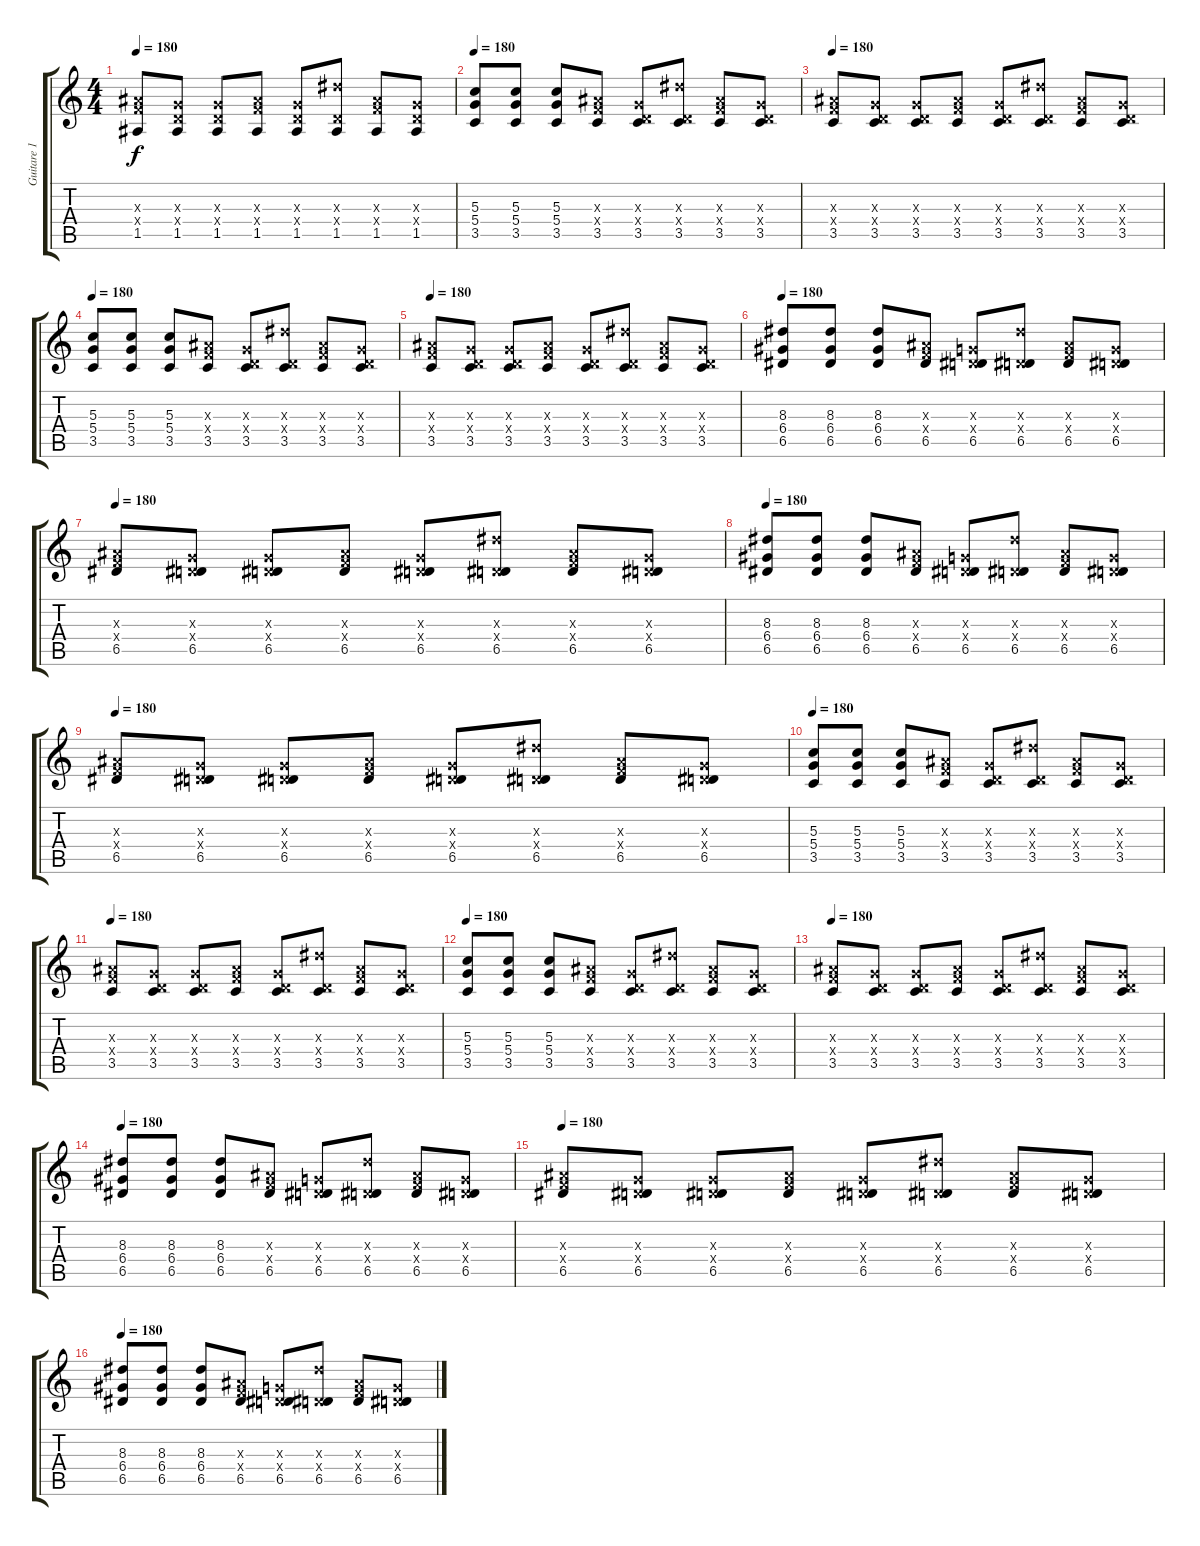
\track ("Guitare 1" "Guitare 1") {instrument distortionguitar}
\staff {score tabs}
\tuning (E4 B3 G3 D3 A2 E2) {hide}
\ts (4 4)
\tempo 180
\clef g2
\ks c
(3.3{x} 3.4{x} 1.5).8{dy f} (0.3{x} 0.4{x} 1.5).8 (0.3{x} 0.4{x} 1.5).8 (3.3{x} 3.4{x} 1.5).8 (0.3{x} 0.4{x} 1.5).8 (8.3{x} 0.4{x} 1.5).8 (3.3{x} 3.4{x} 1.5).8 (0.3{x} 0.4{x} 1.5).8 |
\tempo 180
(5.3 5.4 3.5).8 (5.3 5.4 3.5).8 (5.3 5.4 3.5).8 (3.3{x} 3.4{x} 3.5).8 (0.3{x} 0.4{x} 3.5).8 (8.3{x} 0.4{x} 3.5).8 (3.3{x} 3.4{x} 3.5).8 (0.3{x} 0.4{x} 3.5).8 |
\tempo 180
(3.3{x} 3.4{x} 3.5).8 (0.3{x} 0.4{x} 3.5).8 (0.3{x} 0.4{x} 3.5).8 (3.3{x} 3.4{x} 3.5).8 (0.3{x} 0.4{x} 3.5).8 (8.3{x} 0.4{x} 3.5).8 (3.3{x} 3.4{x} 3.5).8 (0.3{x} 0.4{x} 3.5).8 |
\tempo 180
(5.3 5.4 3.5).8 (5.3 5.4 3.5).8 (5.3 5.4 3.5).8 (3.3{x} 3.4{x} 3.5).8 (0.3{x} 0.4{x} 3.5).8 (8.3{x} 0.4{x} 3.5).8 (3.3{x} 3.4{x} 3.5).8 (0.3{x} 0.4{x} 3.5).8 |
\tempo 180
(3.3{x} 3.4{x} 3.5).8 (0.3{x} 0.4{x} 3.5).8 (0.3{x} 0.4{x} 3.5).8 (3.3{x} 3.4{x} 3.5).8 (0.3{x} 0.4{x} 3.5).8 (8.3{x} 0.4{x} 3.5).8 (3.3{x} 3.4{x} 3.5).8 (0.3{x} 0.4{x} 3.5).8 |
\tempo 180
(8.3 6.4 6.5).8 (8.3 6.4 6.5).8 (8.3 6.4 6.5).8 (3.3{x} 3.4{x} 6.5).8 (0.3{x} 0.4{x} 6.5).8 (8.3{x} 0.4{x} 6.5).8 (3.3{x} 3.4{x} 6.5).8 (0.3{x} 0.4{x} 6.5).8 |
\tempo 180
(3.3{x} 3.4{x} 6.5).8 (0.3{x} 0.4{x} 6.5).8 (0.3{x} 0.4{x} 6.5).8 (3.3{x} 3.4{x} 6.5).8 (0.3{x} 0.4{x} 6.5).8 (8.3{x} 0.4{x} 6.5).8 (3.3{x} 3.4{x} 6.5).8 (0.3{x} 0.4{x} 6.5).8 |
\tempo 180
(8.3 6.4 6.5).8 (8.3 6.4 6.5).8 (8.3 6.4 6.5).8 (3.3{x} 3.4{x} 6.5).8 (0.3{x} 0.4{x} 6.5).8 (8.3{x} 0.4{x} 6.5).8 (3.3{x} 3.4{x} 6.5).8 (0.3{x} 0.4{x} 6.5).8 |
\tempo 180
(3.3{x} 3.4{x} 6.5).8 (0.3{x} 0.4{x} 6.5).8 (0.3{x} 0.4{x} 6.5).8 (3.3{x} 3.4{x} 6.5).8 (0.3{x} 0.4{x} 6.5).8 (8.3{x} 0.4{x} 6.5).8 (3.3{x} 3.4{x} 6.5).8 (0.3{x} 0.4{x} 6.5).8 |
\tempo 180
(5.3 5.4 3.5).8 (5.3 5.4 3.5).8 (5.3 5.4 3.5).8 (3.3{x} 3.4{x} 3.5).8 (0.3{x} 0.4{x} 3.5).8 (8.3{x} 0.4{x} 3.5).8 (3.3{x} 3.4{x} 3.5).8 (0.3{x} 0.4{x} 3.5).8 |
\tempo 180
(3.3{x} 3.4{x} 3.5).8 (0.3{x} 0.4{x} 3.5).8 (0.3{x} 0.4{x} 3.5).8 (3.3{x} 3.4{x} 3.5).8 (0.3{x} 0.4{x} 3.5).8 (8.3{x} 0.4{x} 3.5).8 (3.3{x} 3.4{x} 3.5).8 (0.3{x} 0.4{x} 3.5).8 |
\tempo 180
(5.3 5.4 3.5).8 (5.3 5.4 3.5).8 (5.3 5.4 3.5).8 (3.3{x} 3.4{x} 3.5).8 (0.3{x} 0.4{x} 3.5).8 (8.3{x} 0.4{x} 3.5).8 (3.3{x} 3.4{x} 3.5).8 (0.3{x} 0.4{x} 3.5).8 |
\tempo 180
(3.3{x} 3.4{x} 3.5).8 (0.3{x} 0.4{x} 3.5).8 (0.3{x} 0.4{x} 3.5).8 (3.3{x} 3.4{x} 3.5).8 (0.3{x} 0.4{x} 3.5).8 (8.3{x} 0.4{x} 3.5).8 (3.3{x} 3.4{x} 3.5).8 (0.3{x} 0.4{x} 3.5).8 |
\tempo 180
(8.3 6.4 6.5).8 (8.3 6.4 6.5).8 (8.3 6.4 6.5).8 (3.3{x} 3.4{x} 6.5).8 (0.3{x} 0.4{x} 6.5).8 (8.3{x} 0.4{x} 6.5).8 (3.3{x} 3.4{x} 6.5).8 (0.3{x} 0.4{x} 6.5).8 |
\tempo 180
(3.3{x} 3.4{x} 6.5).8 (0.3{x} 0.4{x} 6.5).8 (0.3{x} 0.4{x} 6.5).8 (3.3{x} 3.4{x} 6.5).8 (0.3{x} 0.4{x} 6.5).8 (8.3{x} 0.4{x} 6.5).8 (3.3{x} 3.4{x} 6.5).8 (0.3{x} 0.4{x} 6.5).8 |
\tempo 180
(8.3 6.4 6.5).8 (8.3 6.4 6.5).8 (8.3 6.4 6.5).8 (3.3{x} 3.4{x} 6.5).8 (0.3{x} 0.4{x} 6.5).8 (8.3{x} 0.4{x} 6.5).8 (3.3{x} 3.4{x} 6.5).8 (0.3{x} 0.4{x} 6.5).8
